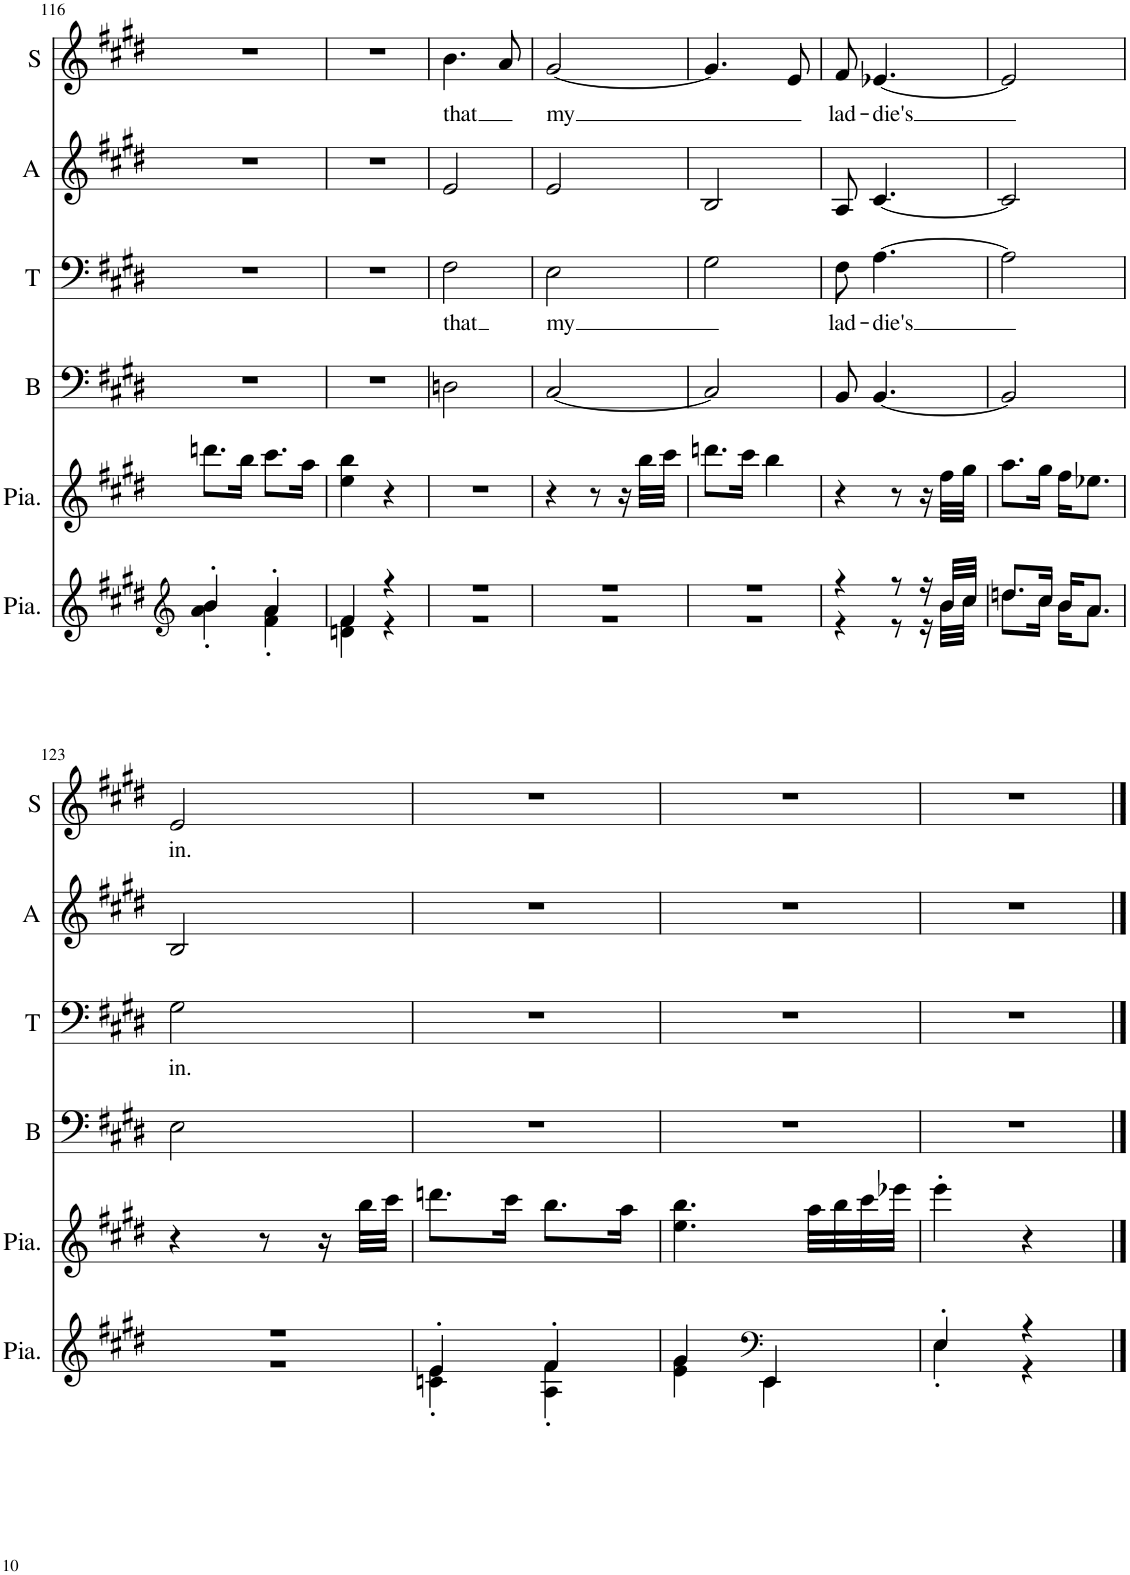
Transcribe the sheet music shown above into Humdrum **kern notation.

**kern	**kern	**kern	**kern	**text	**kern	**kern	**text
*part6	*part5	*part4	*part3	*part3	*part2	*part1	*part1
*staff6	*staff5	*staff4	*staff3	*staff3	*staff2	*staff1	*staff1
*I"Piano	*I"Piano	*I"Basse	*I"Ténor	*	*I"Alto	*I"Soprano	*
*I'Pia.	*I'Pia.	*I'B	*I'T	*	*I'A	*I'S	*
!!LO:PB:g=z
*clefG2	*clefG2	*clefF4	*clefF4	*	*clefG2	*clefG2	*
*k[f#c#g#d#]	*k[f#c#g#d#]	*k[f#c#g#d#]	*k[f#c#g#d#]	*	*k[f#c#g#d#]	*k[f#c#g#d#]	*
*M2/4	*M2/4	*M2/4	*M2/4	*	*M2/4	*M2/4	*
=116	=116	=116	=116	=116	=116	=116	=116
*^	*	*	*	*	*	*	*
4b'/	4a\' 4b\'	8.dddn\L	2r	2r	.	2r	2r	.
.	.	16bb\Jk	.	.	.	.	.	.
4a'/	4f#\' 4a\'	8.ccc#\L	.	.	.	.	.	.
.	.	16aa\Jk	.	.	.	.	.	.
=117	=117	=117	=117	=117	=117	=117	=117	=117
4f#/	4dn\ 4f#\	4ee\ 4bb\	2r	2r	.	2r	2r	.
4r	4r	4r	.	.	.	.	.	.
=118	=118	=118	=118	=118	=118	=118	=118	=118
!	!	!	!	!	!LO:LY:b	!	!	!LO:LY:b
2r	2r	2r	2Dn\	2F#\	that	2e/	4.b\	that
.	.	.	.	.	.	.	8a/	.
=119	=119	=119	=119	=119	=119	=119	=119	=119
!	!	!	!	!	!LO:LY:b	!	!	!LO:LY:b
2r	2r	4r	[2C#/	2E\	my	2e/	[2g#/	my
.	.	8r	.	.	.	.	.	.
.	.	16r	.	.	.	.	.	.
.	.	32bb\LLL	.	.	.	.	.	.
.	.	32ccc#\JJJ	.	.	.	.	.	.
=120	=120	=120	=120	=120	=120	=120	=120	=120
2r	2r	8.dddn\L	2C#/]	2G#\	.	2B/	4.g#/]	.
.	.	16ccc#\Jk	.	.	.	.	.	.
.	.	4bb\	.	.	.	.	.	.
.	.	.	.	.	.	.	8e/	.
=121	=121	=121	=121	=121	=121	=121	=121	=121
!	!	!	!	!	!LO:LY:b	!	!	!LO:LY:b
4r	4r	4r	8BB/	8F#\	lad-	8A/	8f#/	lad-
!	!	!	!	!	!LO:LY:b	!	!	!LO:LY:b
.	.	.	[4.BB/	[4.A\	-die's	[4.c#/	[4.e-X/	-die's
8r	8r	8r	.	.	.	.	.	.
16r	16r	16r	.	.	.	.	.	.
32b/LLL	32b\LLL	32ff#\LLL	.	.	.	.	.	.
32cc#/JJJ	32cc#\JJJ	32gg#\JJJ	.	.	.	.	.	.
=122	=122	=122	=122	=122	=122	=122	=122	=122
8.ddn/L	8.dd\L	8.aa\L	2BB/]	2A\]	.	2c#/]	2e-/]	.
16cc#/Jk	16cc#\Jk	16gg#\Jk	.	.	.	.	.	.
16b/KL	16b\KL	16ff#\KL	.	.	.	.	.	.
8.a/J	8.a\J	8.ee-X\J	.	.	.	.	.	.
!!LO:LB:g=z
=123	=123	=123	=123	=123	=123	=123	=123	=123
!	!	!	!	!	!LO:LY:b	!	!	!LO:LY:b
2r	2r	4r	2E\	2G#\	in.	2B/	2e/	in.
.	.	8r	.	.	.	.	.	.
.	.	16r	.	.	.	.	.	.
.	.	32bb\LLL	.	.	.	.	.	.
.	.	32ccc#\JJJ	.	.	.	.	.	.
=124	=124	=124	=124	=124	=124	=124	=124	=124
4e'/	4cn\' 4e\'	8.dddn\L	2r	2r	.	2r	2r	.
.	.	16ccc#\Jk	.	.	.	.	.	.
4f#'/	4A\' 4f#\'	8.bb\L	.	.	.	.	.	.
.	.	16aa\Jk	.	.	.	.	.	.
=125	=125	=125	=125	=125	=125	=125	=125	=125
4g#/	4e\ 4g#\	4.ee\ 4.bb\	2r	2r	.	2r	2r	.
*clefF4	*	*	*	*	*	*	*	*
4EE/	4EE\	.	.	.	.	.	.	.
.	.	32aa\LLL	.	.	.	.	.	.
.	.	32bb\	.	.	.	.	.	.
.	.	32ccc#\	.	.	.	.	.	.
.	.	32eee-X\JJJ	.	.	.	.	.	.
=126	=126	=126	=126	=126	=126	=126	=126	=126
4E'/	4E'\	4eee'\	2r	2r	.	2r	2r	.
4r	4r	4r	.	.	.	.	.	.
*v	*v	*	*	*	*	*	*	*
==	==	==	==	==	==	==	==
*-	*-	*-	*-	*-	*-	*-	*-
